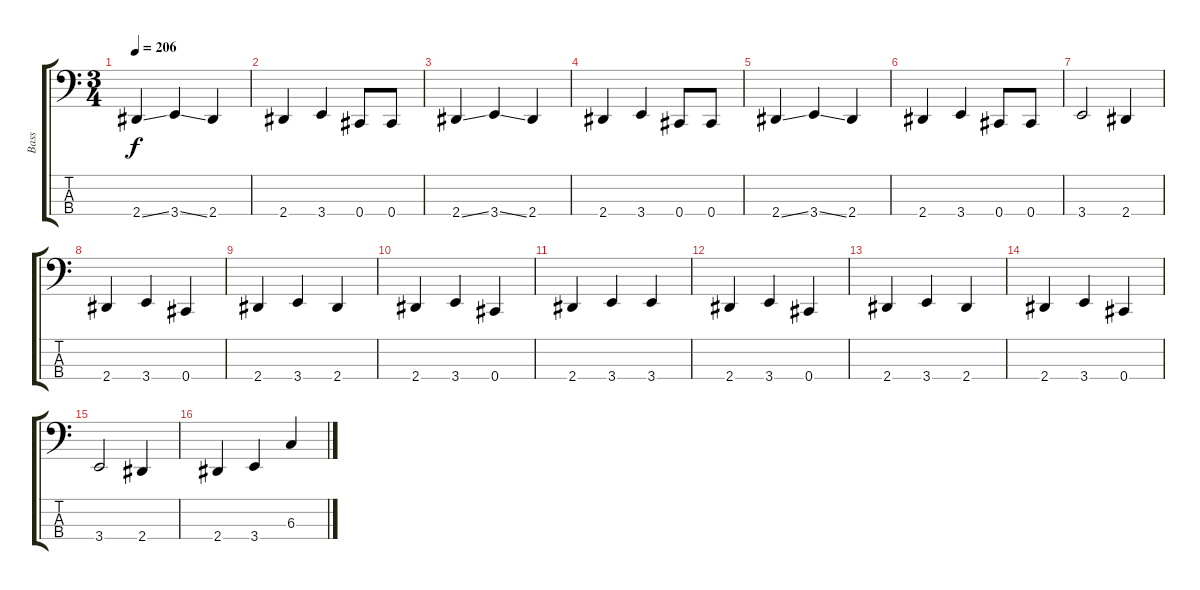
\track ("Bass " "Bass ") {instrument electricbasspick}
\staff {score tabs}
\tuning (E2 B1 Gb1 Db1) {hide}
\ts (3 4)
\tempo 206
\clef f4
\ks c
2.4{ss}.4{dy f} 3.4{ss}.4 2.4.4 |
2.4.4 3.4.4 0.4.8 0.4.8 |
2.4{ss}.4 3.4{ss}.4 2.4.4 |
2.4.4 3.4.4 0.4.8 0.4.8 |
2.4{ss}.4 3.4{ss}.4 2.4.4 |
2.4.4 3.4.4 0.4.8 0.4.8 |
3.4.2 2.4.4 |
2.4.4 3.4.4 0.4.4 |
2.4.4 3.4.4 2.4.4 |
2.4.4 3.4.4 0.4.4 |
2.4.4 3.4.4 3.4.4 |
2.4.4 3.4.4 0.4.4 |
2.4.4 3.4.4 2.4.4 |
2.4.4 3.4.4 0.4.4 |
3.4.2 2.4.4 |
2.4.4 3.4.4 6.3.4
